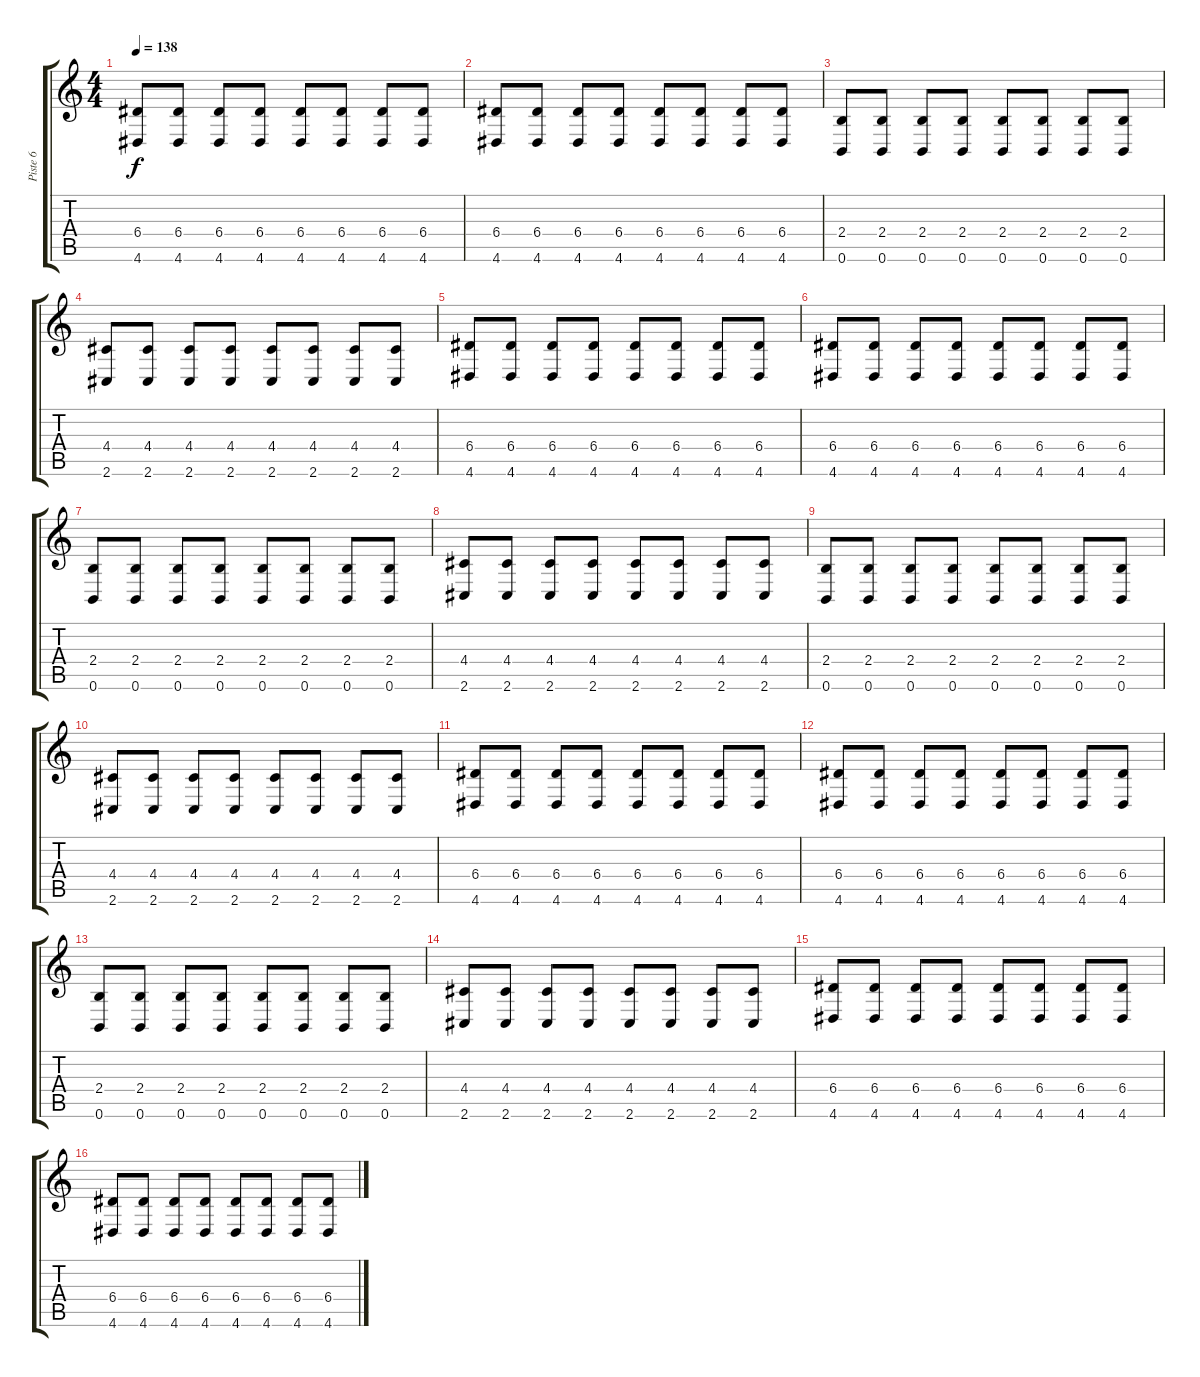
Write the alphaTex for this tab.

\track ("Piste 6" "Piste 6") {instrument electricbassfinger}
\staff {score tabs}
\tuning (B3 Gb3 D3 A2 E2 B1) {hide}
\ts (4 4)
\tempo 138
\clef g2
\ks c
(6.4 4.6).8{dy f} (6.4 4.6).8 (6.4 4.6).8 (6.4 4.6).8 (6.4 4.6).8 (6.4 4.6).8 (6.4 4.6).8 (6.4 4.6).8 |
(6.4 4.6).8 (6.4 4.6).8 (6.4 4.6).8 (6.4 4.6).8 (6.4 4.6).8 (6.4 4.6).8 (6.4 4.6).8 (6.4 4.6).8 |
(2.4 0.6).8 (2.4 0.6).8 (2.4 0.6).8 (2.4 0.6).8 (2.4 0.6).8 (2.4 0.6).8 (2.4 0.6).8 (2.4 0.6).8 |
(4.4 2.6).8 (4.4 2.6).8 (4.4 2.6).8 (4.4 2.6).8 (4.4 2.6).8 (4.4 2.6).8 (4.4 2.6).8 (4.4 2.6).8 |
(6.4 4.6).8 (6.4 4.6).8 (6.4 4.6).8 (6.4 4.6).8 (6.4 4.6).8 (6.4 4.6).8 (6.4 4.6).8 (6.4 4.6).8 |
(6.4 4.6).8 (6.4 4.6).8 (6.4 4.6).8 (6.4 4.6).8 (6.4 4.6).8 (6.4 4.6).8 (6.4 4.6).8 (6.4 4.6).8 |
(2.4 0.6).8 (2.4 0.6).8 (2.4 0.6).8 (2.4 0.6).8 (2.4 0.6).8 (2.4 0.6).8 (2.4 0.6).8 (2.4 0.6).8 |
(4.4 2.6).8 (4.4 2.6).8 (4.4 2.6).8 (4.4 2.6).8 (4.4 2.6).8 (4.4 2.6).8 (4.4 2.6).8 (4.4 2.6).8 |
(2.4 0.6).8 (2.4 0.6).8 (2.4 0.6).8 (2.4 0.6).8 (2.4 0.6).8 (2.4 0.6).8 (2.4 0.6).8 (2.4 0.6).8 |
(4.4 2.6).8 (4.4 2.6).8 (4.4 2.6).8 (4.4 2.6).8 (4.4 2.6).8 (4.4 2.6).8 (4.4 2.6).8 (4.4 2.6).8 |
(6.4 4.6).8 (6.4 4.6).8 (6.4 4.6).8 (6.4 4.6).8 (6.4 4.6).8 (6.4 4.6).8 (6.4 4.6).8 (6.4 4.6).8 |
(6.4 4.6).8 (6.4 4.6).8 (6.4 4.6).8 (6.4 4.6).8 (6.4 4.6).8 (6.4 4.6).8 (6.4 4.6).8 (6.4 4.6).8 |
(2.4 0.6).8 (2.4 0.6).8 (2.4 0.6).8 (2.4 0.6).8 (2.4 0.6).8 (2.4 0.6).8 (2.4 0.6).8 (2.4 0.6).8 |
(4.4 2.6).8 (4.4 2.6).8 (4.4 2.6).8 (4.4 2.6).8 (4.4 2.6).8 (4.4 2.6).8 (4.4 2.6).8 (4.4 2.6).8 |
(6.4 4.6).8 (6.4 4.6).8 (6.4 4.6).8 (6.4 4.6).8 (6.4 4.6).8 (6.4 4.6).8 (6.4 4.6).8 (6.4 4.6).8 |
(6.4 4.6).8 (6.4 4.6).8 (6.4 4.6).8 (6.4 4.6).8 (6.4 4.6).8 (6.4 4.6).8 (6.4 4.6).8 (6.4 4.6).8
